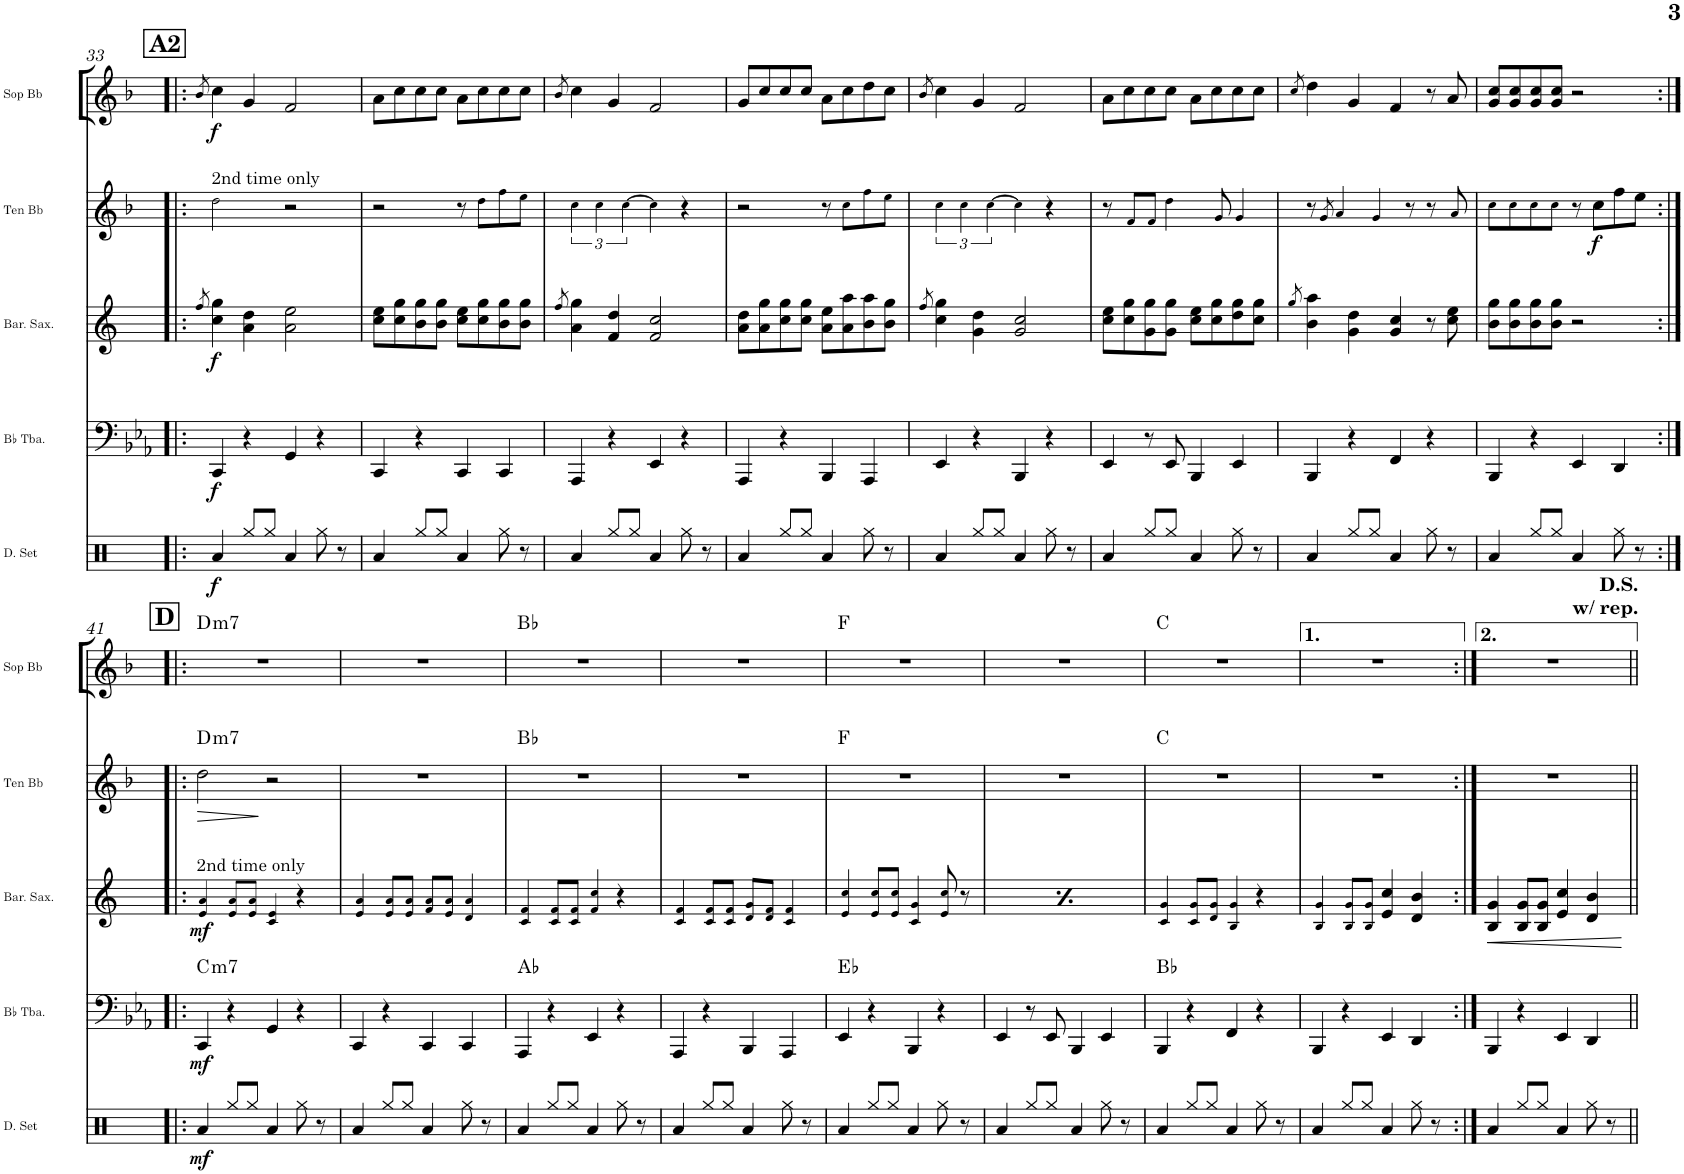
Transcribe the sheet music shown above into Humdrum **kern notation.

**kern	**dynam	**kern	**dynam	**harte	**kern	**dynam	**kern	**dynam	**harte	**kern	**dynam	**harte
*part5	*part5	*part4	*part4	*part4	*part3	*part3	*part2	*part2	*part2	*part1	*part1	*part1
*staff5	*staff5	*staff4	*staff4	*	*staff3	*staff3	*staff2	*staff2	*	*staff1	*staff1	*
*I"Drumset	*	*I"Bb Tuba	*	*	*I"Baritone Saxophone	*	*I"Tenor Bb	*	*	*I"Sopran Bb	*	*
*I'D. Set	*	*I'Bb Tba.	*	*	*I'Bar. Sax.	*	*I'Ten Bb	*	*	*I'Sop Bb	*	*
!!LO:PB:g=z
*clefX	*	*clefF4	*	*	*clefG2	*	*clefG2	*	*	*clefG2	*	*
*	*	*	*	*	*Trd12c21	*	*Trd8c14	*	*	*Trd1c2	*	*
*k[]	*	*k[b-e-a-]	*	*	*k[]	*	*k[b-]	*	*	*k[b-]	*	*
*M2/2	*	*M2/2	*	*	*M2/2	*	*M2/2	*	*	*M2/2	*	*
*met(c|)	*	*met(c|)	*	*	*met(c|)	*	*met(c|)	*	*	*met(c|)	*	*
!!LO:REH:place=s1:a:B:cj:fs=14:t=A2
=33!|:	=33!|:	=33!|:	=33!|:	=33!|:	=33!|:	=33!|:	=33!|:	=33!|:	=33!|:	=33!|:	=33!|:	=33!|:
.	.	.	.	.	8qff/	.	.	.	.	8qb-/	.	.
!	!	!	!	!	!	!	!LO:TX:a:t=2nd time only	!	!	!	!	!
!	!LO:DY:b	!	!LO:DY:b	!	!	!LO:DY:b	!	!	!	!	!LO:DY:b	!
4Ra/	f	4CC/	f	.	4cc\ 4gg\	f	2dd!\	.	.	4cc\	f	.
8Rgg/L	.	4r	.	.	4a\ 4dd\	.	.	.	.	4g/	.	.
8Rgg/J	.	.	.	.	.	.	.	.	.	.	.	.
4Ra/	.	4GG/	.	.	2a\ 2ee\	.	2r	.	.	2f/	.	.
8Rgg\	.	4r	.	.	.	.	.	.	.	.	.	.
8r	.	.	.	.	.	.	.	.	.	.	.	.
=34	=34	=34	=34	=34	=34	=34	=34	=34	=34	=34	=34	=34
4Ra/	.	4CC/	.	.	8cc\ 8ee\L	.	2r	.	.	8a\L	.	.
.	.	.	.	.	8cc\ 8gg\	.	.	.	.	8cc\	.	.
8Rgg/L	.	4r	.	.	8b\ 8gg\	.	.	.	.	8cc\	.	.
8Rgg/J	.	.	.	.	8b\ 8gg\J	.	.	.	.	8cc\J	.	.
4Ra/	.	4CC/	.	.	8cc\ 8ee\L	.	8r	.	.	8a\L	.	.
.	.	.	.	.	8cc\ 8gg\	.	8dd!\L	.	.	8cc\	.	.
8Rgg\	.	4CC/	.	.	8b\ 8gg\	.	8ff!\	.	.	8cc\	.	.
8r	.	.	.	.	8b\ 8gg\J	.	8ee!\J	.	.	8cc\J	.	.
=35	=35	=35	=35	=35	=35	=35	=35	=35	=35	=35	=35	=35
.	.	.	.	.	8qff/	.	.	.	.	8qb-/	.	.
4Ra/	.	4AAA-/	.	.	4a\ 4gg\	.	6cc!\	.	.	4cc\	.	.
.	.	.	.	.	.	.	6cc!\	.	.	.	.	.
8Rgg/L	.	4r	.	.	4f/ 4dd/	.	.	.	.	4g/	.	.
.	.	.	.	.	.	.	[6cc!\	.	.	.	.	.
8Rgg/J	.	.	.	.	.	.	.	.	.	.	.	.
4Ra/	.	4EE-/	.	.	2f/ 2cc/	.	4cc!\]	.	.	2f/	.	.
8Rgg\	.	4r	.	.	.	.	4r	.	.	.	.	.
8r	.	.	.	.	.	.	.	.	.	.	.	.
=36	=36	=36	=36	=36	=36	=36	=36	=36	=36	=36	=36	=36
4Ra/	.	4AAA-/	.	.	8a\ 8dd\L	.	2r	.	.	8g/L	.	.
.	.	.	.	.	8a\ 8gg\	.	.	.	.	8cc/	.	.
8Rgg/L	.	4r	.	.	8cc\ 8gg\	.	.	.	.	8cc/	.	.
8Rgg/J	.	.	.	.	8cc\ 8gg\J	.	.	.	.	8cc/J	.	.
4Ra/	.	4BBB-/	.	.	8a\ 8ee\L	.	8r	.	.	8a\L	.	.
.	.	.	.	.	8a\ 8aa\	.	8cc!\L	.	.	8cc\	.	.
8Rgg\	.	4AAA-/	.	.	8b\ 8aa\	.	8ff!\	.	.	8dd\	.	.
8r	.	.	.	.	8b\ 8gg\J	.	8ee!\J	.	.	8cc\J	.	.
=37	=37	=37	=37	=37	=37	=37	=37	=37	=37	=37	=37	=37
.	.	.	.	.	8qff/	.	.	.	.	8qb-/	.	.
4Ra/	.	4EE-/	.	.	4cc\ 4gg\	.	6cc!\	.	.	4cc\	.	.
.	.	.	.	.	.	.	6cc!\	.	.	.	.	.
8Rgg/L	.	4r	.	.	4g\ 4dd\	.	.	.	.	4g/	.	.
.	.	.	.	.	.	.	[6cc!\	.	.	.	.	.
8Rgg/J	.	.	.	.	.	.	.	.	.	.	.	.
4Ra/	.	4BBB-/	.	.	2g/ 2cc/	.	4cc!\]	.	.	2f/	.	.
8Rgg\	.	4r	.	.	.	.	4r	.	.	.	.	.
8r	.	.	.	.	.	.	.	.	.	.	.	.
=38	=38	=38	=38	=38	=38	=38	=38	=38	=38	=38	=38	=38
4Ra/	.	4EE-/	.	.	8cc\ 8ee\L	.	8r	.	.	8a\L	.	.
.	.	.	.	.	8cc\ 8gg\	.	8f!/L	.	.	8cc\	.	.
8Rgg/L	.	8r	.	.	8g\ 8gg\	.	8f!/J	.	.	8cc\	.	.
8Rgg/J	.	8EE-/	.	.	8g\ 8gg\J	.	4dd!\	.	.	8cc\J	.	.
4Ra/	.	4BBB-/	.	.	8cc\ 8ee\L	.	.	.	.	8a\L	.	.
.	.	.	.	.	8cc\ 8gg\	.	8g!/	.	.	8cc\	.	.
8Rgg\	.	4EE-/	.	.	8dd\ 8gg\	.	4g!/	.	.	8cc\	.	.
8r	.	.	.	.	8cc\ 8gg\J	.	.	.	.	8cc\J	.	.
=39	=39	=39	=39	=39	=39	=39	=39	=39	=39	=39	=39	=39
.	.	.	.	.	8qgg/	.	.	.	.	8qcc/	.	.
4Ra/	.	4BBB-/	.	.	4b\ 4aa\	.	8r	.	.	4dd\	.	.
.	.	.	.	.	.	.	8qg/	.	.	.	.	.
.	.	.	.	.	.	.	4a!/	.	.	.	.	.
8Rgg/L	.	4r	.	.	4g\ 4dd\	.	.	.	.	4g/	.	.
8Rgg/J	.	.	.	.	.	.	4g!/	.	.	.	.	.
4Ra/	.	4FF/	.	.	4g/ 4cc/	.	.	.	.	4f/	.	.
.	.	.	.	.	.	.	8r	.	.	.	.	.
8Rgg\	.	4r	.	.	8r	.	8r	.	.	8r	.	.
8r	.	.	.	.	8cc\ 8ee\	.	8a!/	.	.	8a/	.	.
=40	=40	=40	=40	=40	=40	=40	=40	=40	=40	=40	=40	=40
4Ra/	.	4BBB-/	.	.	8b\ 8gg\L	.	8cc!\L	.	.	8g/ 8cc/L	.	.
.	.	.	.	.	8b\ 8gg\	.	8cc!\	.	.	8g/ 8cc/	.	.
8Rgg/L	.	4r	.	.	8b\ 8gg\	.	8cc!\	.	.	8g/ 8cc/	.	.
8Rgg/J	.	.	.	.	8b\ 8gg\J	.	8cc!\J	.	.	8g/ 8cc/J	.	.
4Ra/	.	4EE-/	.	.	2r	.	8r	.	.	2r	.	.
!	!	!	!	!	!	!	!	!LO:DY:b	!	!	!	!
.	.	.	.	.	.	.	8cc\L	f	.	.	.	.
8Rgg\	.	4DD/	.	.	.	.	8ff\	.	.	.	.	.
8r	.	.	.	.	.	.	8ee\J	.	.	.	.	.
!!LO:LB:g=z
!!LO:REH:place=s1:a:B:cj:fs=14:t=D
=41:|!|:	=41:|!|:	=41:|!|:	=41:|!|:	=41:|!|:	=41:|!|:	=41:|!|:	=41:|!|:	=41:|!|:	=41:|!|:	=41:|!|:	=41:|!|:	=41:|!|:
!	!	!	!	!	!LO:TX:a:t=2nd time only	!	!	!	!	!	!	!
!	!LO:DY:b	!	!LO:DY:b	!LO:H:kt=m7	!	!LO:DY:b	!	!LO:HP:b	!LO:H:kt=m7	!	!	!LO:H:kt=m7
4Ra/	mf	4CC/	mf	C:min7	4e!/ 4a!/	mf	2dd\	>	D:min7	1r	.	D:min7
8Rgg/L	.	4r	.	.	8e!/ 8a!/L	.	.	.	.	.	.	.
8Rgg/J	.	.	.	.	8e!/ 8a!/J	.	.	.	.	.	.	.
4Ra/	.	4GG/	.	.	4c!/ 4e!/	.	2r	]	.	.	.	.
8Rgg\	.	4r	.	.	4r	.	.	.	.	.	.	.
8r	.	.	.	.	.	.	.	.	.	.	.	.
=42	=42	=42	=42	=42	=42	=42	=42	=42	=42	=42	=42	=42
4Ra/	.	4CC/	.	.	4e!/ 4a!/	.	1r	.	.	1r	.	.
8Rgg/L	.	4r	.	.	8e!/ 8a!/L	.	.	.	.	.	.	.
8Rgg/J	.	.	.	.	8e!/ 8a!/J	.	.	.	.	.	.	.
4Ra/	.	4CC/	.	.	8f!/ 8a!/L	.	.	.	.	.	.	.
.	.	.	.	.	8e!/ 8a!/J	.	.	.	.	.	.	.
8Rgg\	.	4CC/	.	.	4d!/ 4a!/	.	.	.	.	.	.	.
8r	.	.	.	.	.	.	.	.	.	.	.	.
=43	=43	=43	=43	=43	=43	=43	=43	=43	=43	=43	=43	=43
4Ra/	.	4AAA-/	.	Ab:maj	4c!/ 4f!/	.	1r	.	Bb:maj	1r	.	Bb:maj
8Rgg/L	.	4r	.	.	8c!/ 8f!/L	.	.	.	.	.	.	.
8Rgg/J	.	.	.	.	8c!/ 8f!/J	.	.	.	.	.	.	.
4Ra/	.	4EE-/	.	.	4f!/ 4cc!/	.	.	.	.	.	.	.
8Rgg\	.	4r	.	.	4r	.	.	.	.	.	.	.
8r	.	.	.	.	.	.	.	.	.	.	.	.
=44	=44	=44	=44	=44	=44	=44	=44	=44	=44	=44	=44	=44
4Ra/	.	4AAA-/	.	.	4c!/ 4f!/	.	1r	.	.	1r	.	.
8Rgg/L	.	4r	.	.	8c!/ 8f!/L	.	.	.	.	.	.	.
8Rgg/J	.	.	.	.	8c!/ 8f!/J	.	.	.	.	.	.	.
4Ra/	.	4BBB-/	.	.	8d!/ 8g!/L	.	.	.	.	.	.	.
.	.	.	.	.	8d!/ 8f!/J	.	.	.	.	.	.	.
8Rgg\	.	4AAA-/	.	.	4c!/ 4f!/	.	.	.	.	.	.	.
8r	.	.	.	.	.	.	.	.	.	.	.	.
=45	=45	=45	=45	=45	=45	=45	=45	=45	=45	=45	=45	=45
4Ra/	.	4EE-/	.	Eb:maj	4e!/ 4cc!/	.	1r	.	F:maj	1r	.	F:maj
8Rgg/L	.	4r	.	.	8e!/ 8cc!/L	.	.	.	.	.	.	.
8Rgg/J	.	.	.	.	8e!/ 8cc!/J	.	.	.	.	.	.	.
4Ra/	.	4BBB-/	.	.	4c!/ 4g!/	.	.	.	.	.	.	.
8Rgg\	.	4r	.	.	8e!/ 8cc!/	.	.	.	.	.	.	.
8r	.	.	.	.	8r	.	.	.	.	.	.	.
=46	=46	=46	=46	=46	=46	=46	=46	=46	=46	=46	=46	=46
4Ra/	.	4EE-/	.	.	4e!/ 4cc!/	.	1r	.	.	1r	.	.
8Rgg/L	.	8r	.	.	8e!/ 8cc!/L	.	.	.	.	.	.	.
8Rgg/J	.	8EE-/	.	.	8e!/ 8cc!/J	.	.	.	.	.	.	.
4Ra/	.	4BBB-/	.	.	4c!/ 4g!/	.	.	.	.	.	.	.
8Rgg\	.	4EE-/	.	.	8e!/ 8cc!/	.	.	.	.	.	.	.
8r	.	.	.	.	8r	.	.	.	.	.	.	.
=47	=47	=47	=47	=47	=47	=47	=47	=47	=47	=47	=47	=47
4Ra/	.	4BBB-/	.	Bb:maj	4c!/ 4g!/	.	1r	.	C:maj	1r	.	C:maj
8Rgg/L	.	4r	.	.	8c!/ 8g!/L	.	.	.	.	.	.	.
8Rgg/J	.	.	.	.	8d!/ 8g!/J	.	.	.	.	.	.	.
4Ra/	.	4FF/	.	.	4B!/ 4g!/	.	.	.	.	.	.	.
8Rgg\	.	4r	.	.	4r	.	.	.	.	.	.	.
8r	.	.	.	.	.	.	.	.	.	.	.	.
=48	=48	=48	=48	=48	=48	=48	=48	=48	=48	=48	=48	=48
4Ra/	.	4BBB-/	.	.	4B!/ 4g!/	.	1r	.	.	1r	.	.
8Rgg/L	.	4r	.	.	8B!/ 8g!/L	.	.	.	.	.	.	.
8Rgg/J	.	.	.	.	8B!/ 8g!/J	.	.	.	.	.	.	.
4Ra/	.	4EE-/	.	.	4e/ 4cc/	.	.	.	.	.	.	.
8Rgg\	.	4DD/	.	.	4d/ 4b/	.	.	.	.	.	.	.
8r	.	.	.	.	.	.	.	.	.	.	.	.
=49:|!	=49:|!	=49:|!	=49:|!	=49:|!	=49:|!	=49:|!	=49:|!	=49:|!	=49:|!	=49:|!	=49:|!	=49:|!
!	!	!	!	!	!	!LO:HP:b	!	!	!	!	!	!
4Ra/	.	4BBB-/	.	.	4B/ 4g/	<	1r	.	.	1r	.	.
8Rgg/L	.	4r	.	.	8B/ 8g/L	.	.	.	.	.	.	.
8Rgg/J	.	.	.	.	8B/ 8g/J	.	.	.	.	.	.	.
4Ra/	.	4EE-/	.	.	4e/ 4cc/	.	.	.	.	.	.	.
8Rgg\	.	4DD/	.	.	4d/ 4b/	.	.	.	.	.	.	.
8r	.	.	.	.	.	.	.	.	.	.	.	.
.	.	.	.	.	.	[	.	.	.	.	.	.
=||	=||	=||	=||	=||	=||	=||	=||	=||	=||	=||	=||	=||
*-	*-	*-	*-	*-	*-	*-	*-	*-	*-	*-	*-	*-
